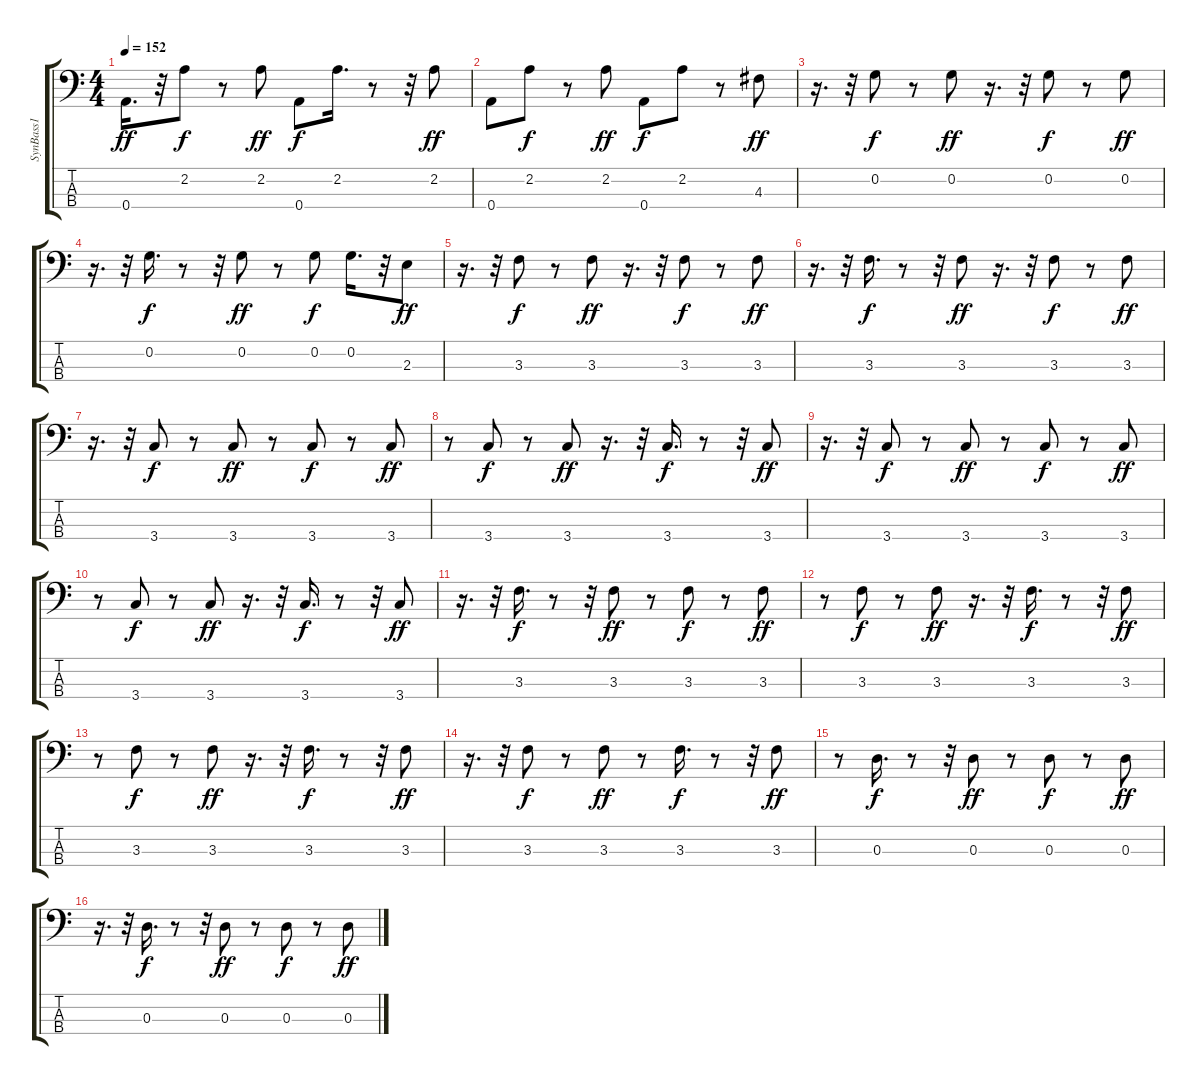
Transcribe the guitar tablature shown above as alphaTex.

\track ("SynBass1" "SynBass1") {instrument synthbass1}
\staff {score tabs}
\tuning (E4 G2 D2 A1) {hide}
\ts (4 4)
\tempo 152
\clef f4
\ks c
0.4.16{d dy ff} r.32 2.2.8{dy f} r.8 2.2.8{dy ff} 0.4.8{dy f} 2.2.16{d} r.8 r.32 2.2.8{dy ff} |
0.4.8 2.2.8{dy f} r.8 2.2.8{dy ff} 0.4.8{dy f} 2.2.8 r.8 4.3.8{dy ff} |
r.16{d} r.32 0.2.8{dy f} r.8 0.2.8{dy ff} r.16{d} r.32 0.2.8{dy f} r.8 0.2.8{dy ff} |
r.16{d} r.32 0.2.16{d dy f} r.8 r.32 0.2.8{dy ff} r.8 0.2.8{dy f} 0.2.16{d} r.32 2.3.8{dy ff} |
r.16{d} r.32 3.3.8{dy f} r.8 3.3.8{dy ff} r.16{d} r.32 3.3.8{dy f} r.8 3.3.8{dy ff} |
r.16{d} r.32 3.3.16{d dy f} r.8 r.32 3.3.8{dy ff} r.16{d} r.32 3.3.8{dy f} r.8 3.3.8{dy ff} |
r.16{d} r.32 3.4.8{dy f} r.8 3.4.8{dy ff} r.8 3.4.8{dy f} r.8 3.4.8{dy ff} |
r.8 3.4.8{dy f} r.8 3.4.8{dy ff} r.16{d} r.32 3.4.16{d dy f} r.8 r.32 3.4.8{dy ff} |
r.16{d} r.32 3.4.8{dy f} r.8 3.4.8{dy ff} r.8 3.4.8{dy f} r.8 3.4.8{dy ff} |
r.8 3.4.8{dy f} r.8 3.4.8{dy ff} r.16{d} r.32 3.4.16{d dy f} r.8 r.32 3.4.8{dy ff} |
r.16{d} r.32 3.3.16{d dy f} r.8 r.32 3.3.8{dy ff} r.8 3.3.8{dy f} r.8 3.3.8{dy ff} |
r.8 3.3.8{dy f} r.8 3.3.8{dy ff} r.16{d} r.32 3.3.16{d dy f} r.8 r.32 3.3.8{dy ff} |
r.8 3.3.8{dy f} r.8 3.3.8{dy ff} r.16{d} r.32 3.3.16{d dy f} r.8 r.32 3.3.8{dy ff} |
r.16{d} r.32 3.3.8{dy f} r.8 3.3.8{dy ff} r.8 3.3.16{d dy f} r.8 r.32 3.3.8{dy ff} |
r.8 0.3.16{d dy f} r.8 r.32 0.3.8{dy ff} r.8 0.3.8{dy f} r.8 0.3.8{dy ff} |
r.16{d} r.32 0.3.16{d dy f} r.8 r.32 0.3.8{dy ff} r.8 0.3.8{dy f} r.8 0.3.8{dy ff}
